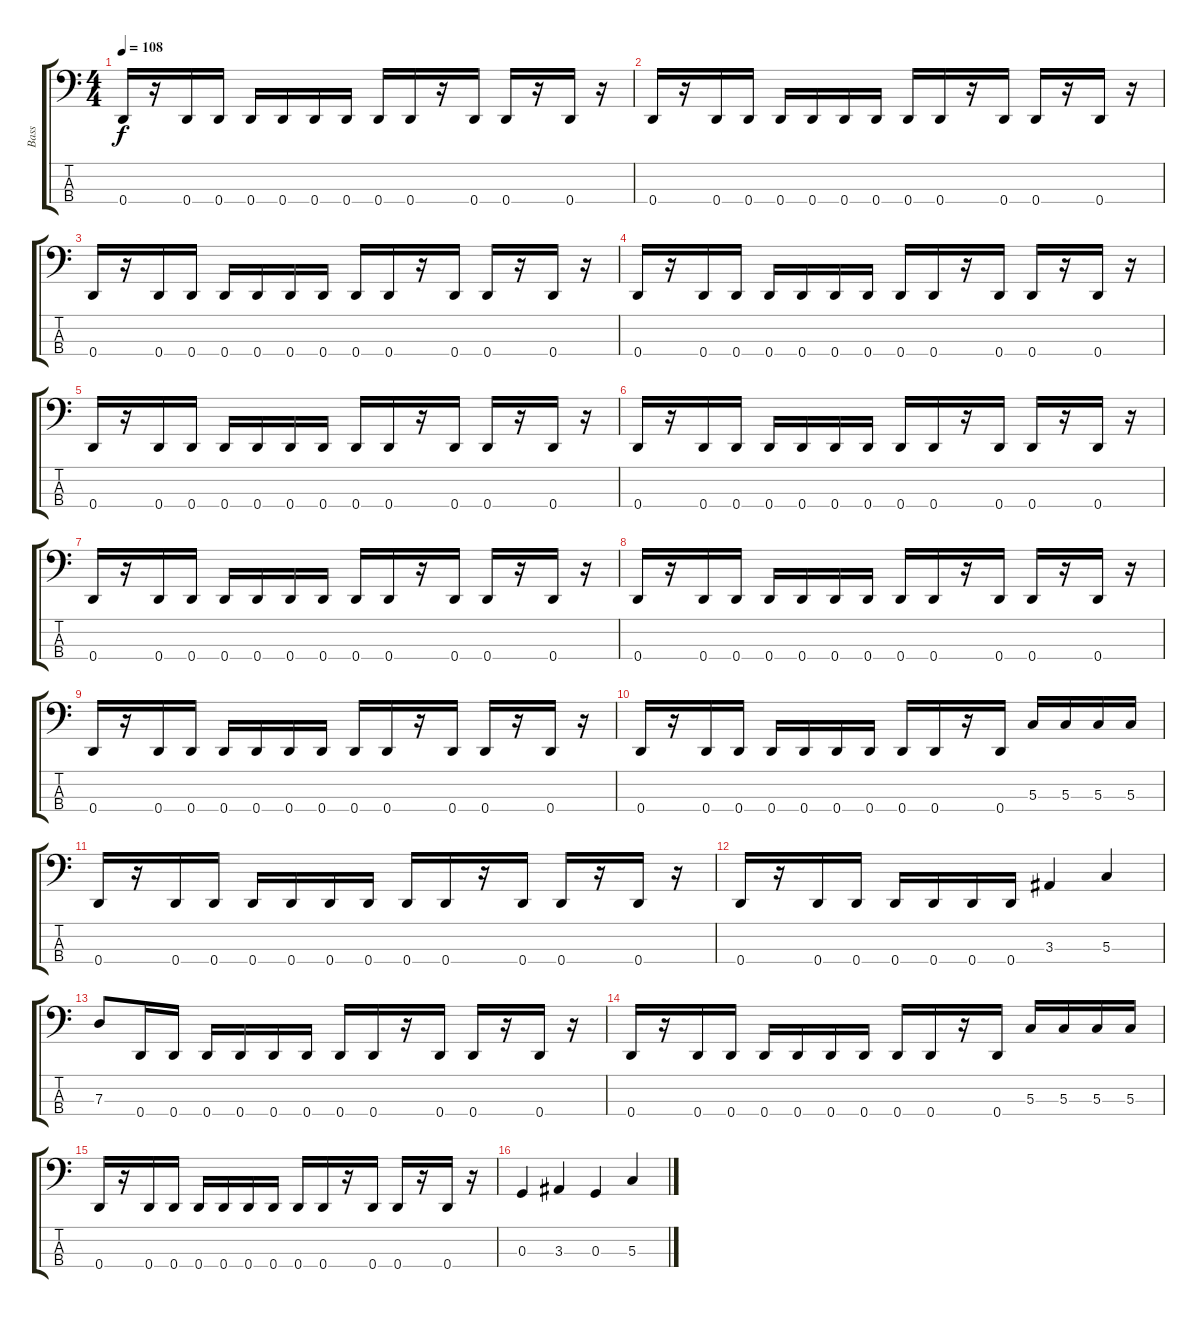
\track ("Bass" "Bass") {instrument electricbassfinger}
\staff {score tabs}
\tuning (F2 C2 G1 D1) {hide}
\ts (4 4)
\tempo 108
\clef f4
\ks c
0.4.16{dy f instrument electricbassfinger} r.16 0.4.16 0.4.16 0.4.16 0.4.16 0.4.16 0.4.16 0.4.16 0.4.16 r.16 0.4.16 0.4.16 r.16 0.4.16 r.16 |
0.4.16 r.16 0.4.16 0.4.16 0.4.16 0.4.16 0.4.16 0.4.16 0.4.16 0.4.16 r.16 0.4.16 0.4.16 r.16 0.4.16 r.16 |
0.4.16 r.16 0.4.16 0.4.16 0.4.16 0.4.16 0.4.16 0.4.16 0.4.16 0.4.16 r.16 0.4.16 0.4.16 r.16 0.4.16 r.16 |
0.4.16 r.16 0.4.16 0.4.16 0.4.16 0.4.16 0.4.16 0.4.16 0.4.16 0.4.16 r.16 0.4.16 0.4.16 r.16 0.4.16 r.16 |
0.4.16 r.16 0.4.16 0.4.16 0.4.16 0.4.16 0.4.16 0.4.16 0.4.16 0.4.16 r.16 0.4.16 0.4.16 r.16 0.4.16 r.16 |
0.4.16 r.16 0.4.16 0.4.16 0.4.16 0.4.16 0.4.16 0.4.16 0.4.16 0.4.16 r.16 0.4.16 0.4.16 r.16 0.4.16 r.16 |
0.4.16 r.16 0.4.16 0.4.16 0.4.16 0.4.16 0.4.16 0.4.16 0.4.16 0.4.16 r.16 0.4.16 0.4.16 r.16 0.4.16 r.16 |
0.4.16 r.16 0.4.16 0.4.16 0.4.16 0.4.16 0.4.16 0.4.16 0.4.16 0.4.16 r.16 0.4.16 0.4.16 r.16 0.4.16 r.16 |
0.4.16 r.16 0.4.16 0.4.16 0.4.16 0.4.16 0.4.16 0.4.16 0.4.16 0.4.16 r.16 0.4.16 0.4.16 r.16 0.4.16 r.16 |
0.4.16 r.16 0.4.16 0.4.16 0.4.16 0.4.16 0.4.16 0.4.16 0.4.16 0.4.16 r.16 0.4.16 5.3.16 5.3.16 5.3.16 5.3.16 |
0.4.16 r.16 0.4.16 0.4.16 0.4.16 0.4.16 0.4.16 0.4.16 0.4.16 0.4.16 r.16 0.4.16 0.4.16 r.16 0.4.16 r.16 |
0.4.16 r.16 0.4.16 0.4.16 0.4.16 0.4.16 0.4.16 0.4.16 3.3.4 5.3.4 |
7.3.8 0.4.16 0.4.16 0.4.16 0.4.16 0.4.16 0.4.16 0.4.16 0.4.16 r.16 0.4.16 0.4.16 r.16 0.4.16 r.16 |
0.4.16 r.16 0.4.16 0.4.16 0.4.16 0.4.16 0.4.16 0.4.16 0.4.16 0.4.16 r.16 0.4.16 5.3.16 5.3.16 5.3.16 5.3.16 |
0.4.16 r.16 0.4.16 0.4.16 0.4.16 0.4.16 0.4.16 0.4.16 0.4.16 0.4.16 r.16 0.4.16 0.4.16 r.16 0.4.16 r.16 |
0.3.4 3.3.4 0.3.4 5.3.4
